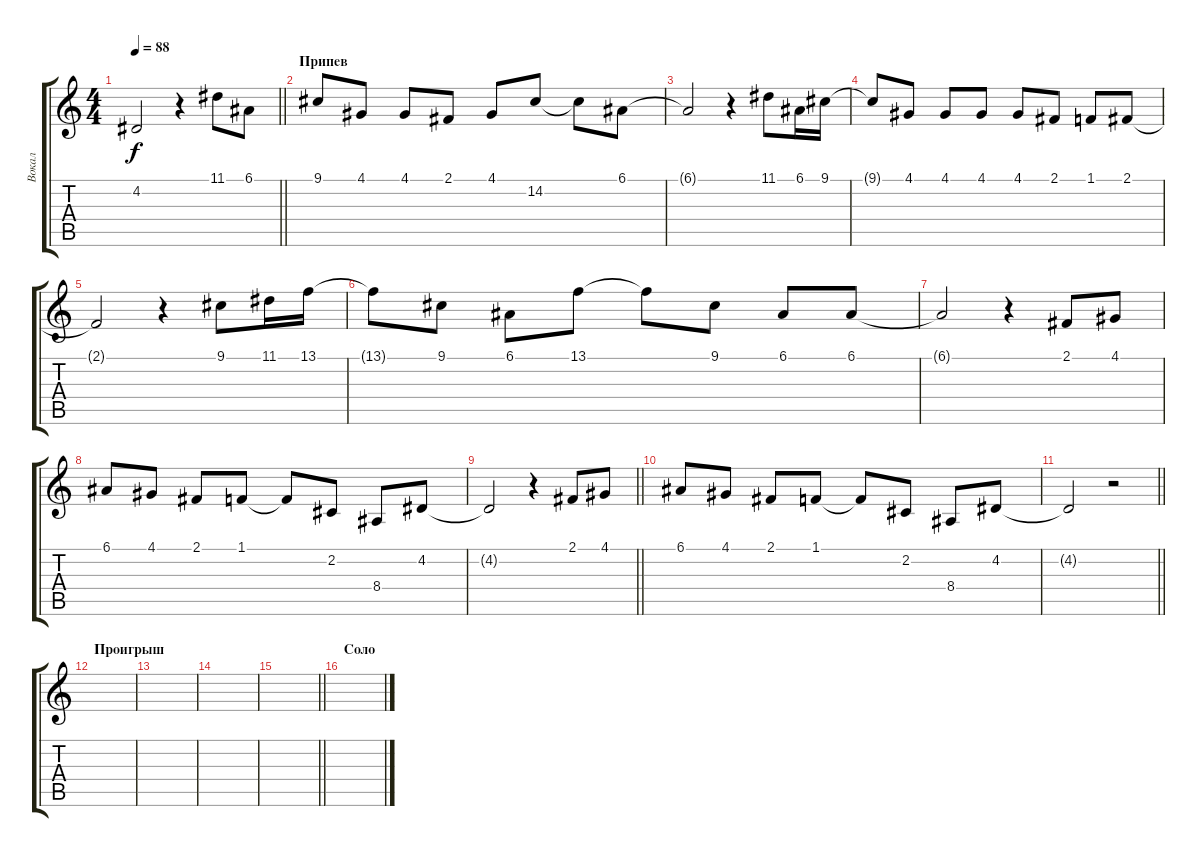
\track ("Вокал" "Вокал") {instrument clarinet}
\staff {score tabs}
\tuning (E4 B3 G3 D3 A2 E2) {hide}
\ts (4 4)
\tempo 88
\clef g2
\barLineRight lightlight
\ks c
4.2{t}.2{dy f} r.4 11.1.8 6.1.8 |
\section ("" "Припев")
9.1.8 4.1.8 4.1.8 2.1.8 4.1.8 14.2.8 14.2{t}.8 6.1.8 |
6.1{t}.2 r.4 11.1.8 6.1.16 9.1.16 |
9.1{t}.8 4.1.8 4.1.8 4.1.8 4.1.8 2.1.8 1.1.8 2.1.8 |
2.1{t}.2 r.4 9.1.8 11.1.16 13.1.16 |
13.1{t}.8 9.1.8 6.1.8 13.1.8 13.1{t}.8 9.1.8 6.1.8 6.1.8 |
6.1{t}.2 r.4 2.1.8 4.1.8 |
6.1.8 4.1.8 2.1.8 1.1.8 1.1{t}.8 2.2.8 8.4.8 4.2.8 |
\barLineRight lightlight
4.2{t}.2 r.4 2.1.8 4.1.8 |
6.1.8 4.1.8 2.1.8 1.1.8 1.1{t}.8 2.2.8 8.4.8 4.2.8 |
\barLineRight lightlight
4.2{t}.2 r.2 |
\section ("" "Проигрыш")
|
|
|
\barLineRight lightlight
|
\section ("" "Соло")
